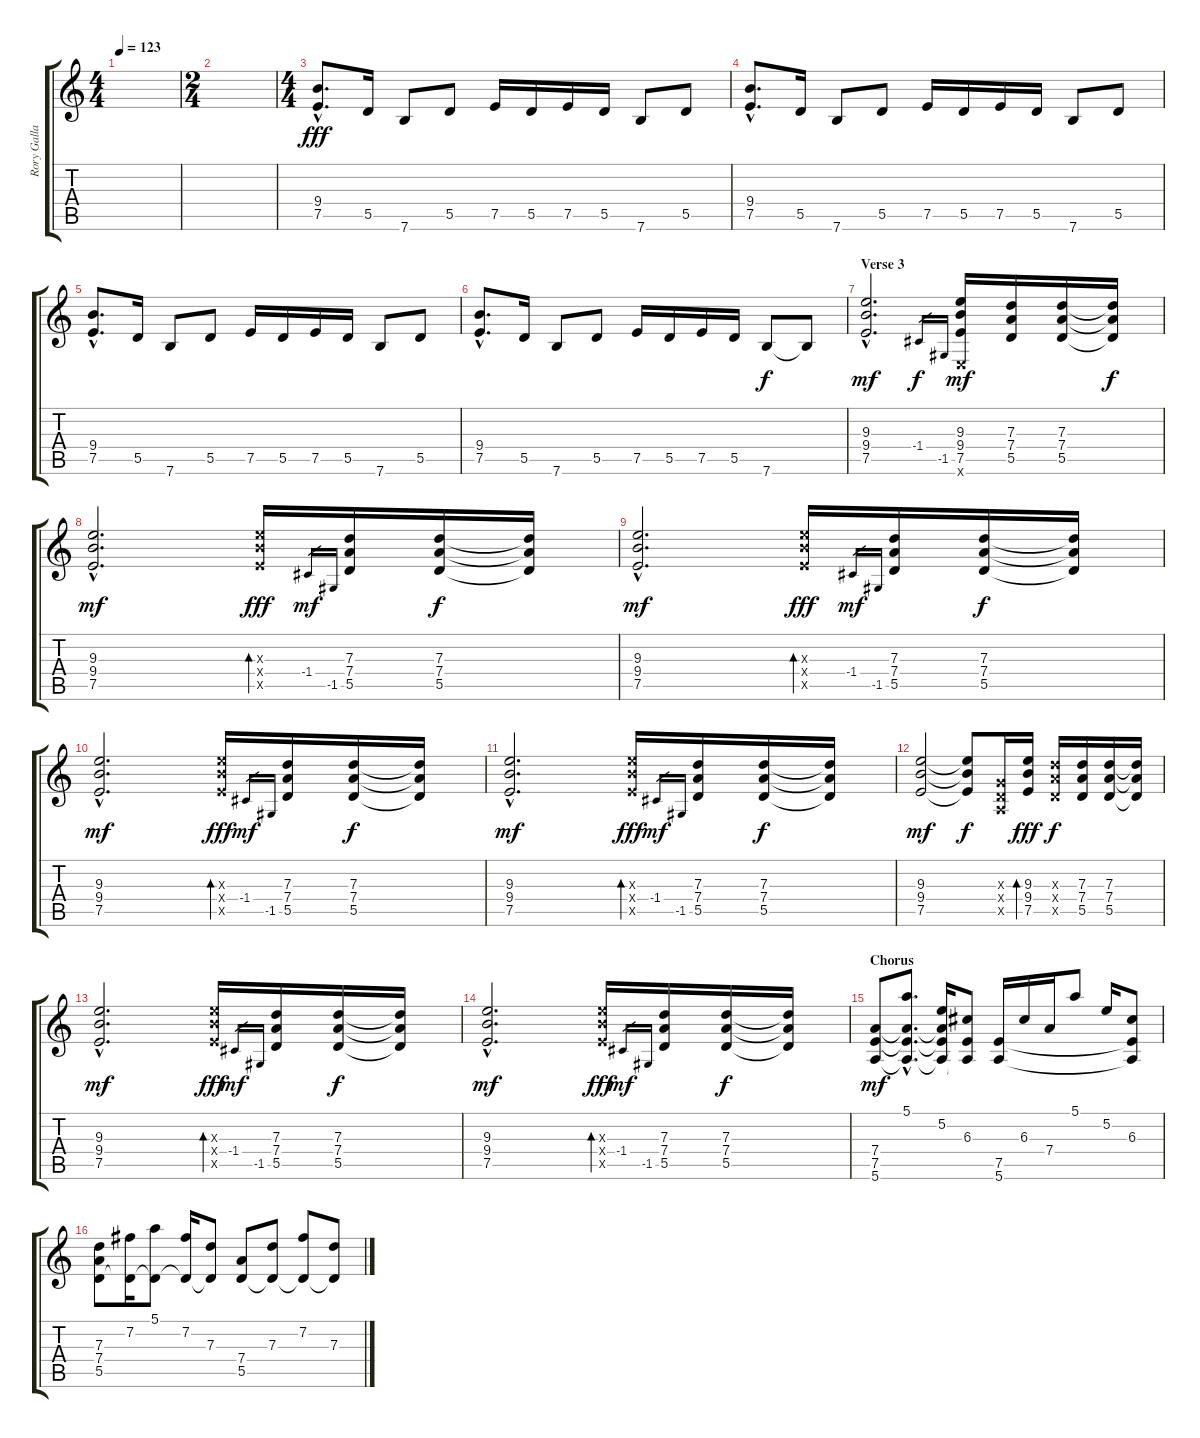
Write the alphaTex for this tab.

\track ("Rory Gallagher" "Rory Galla") {instrument distortionguitar}
\staff {score tabs}
\tuning (E4 B3 G3 D3 A2 E2) {hide}
\ts (4 4)
\tempo 123
\clef g2
\ks c
|
\ts (2 4)
|
\ts (4 4)
(9.4{hac} 7.5{hac}).8{d dy fff} 5.5.16 7.6.8 5.5.8 7.5.16 5.5.16 7.5.16 5.5.16 7.6.8 5.5.8 |
(9.4{hac} 7.5{hac}).8{d} 5.5.16 7.6.8 5.5.8 7.5.16 5.5.16 7.5.16 5.5.16 7.6.8 5.5.8 |
(9.4{hac} 7.5{hac}).8{d} 5.5.16 7.6.8 5.5.8 7.5.16 5.5.16 7.5.16 5.5.16 7.6.8 5.5.8 |
(9.4{hac} 7.5{hac}).8{d} 5.5.16 7.6.8 5.5.8 7.5.16 5.5.16 7.5.16 5.5.16 7.6.8{dy f} 7.6{t}.8 |
\section ("" "Verse 3")
(9.3{hac} 9.4{hac} 7.5{hac}).2{d dy mf} -1.4.16{gr dy f} -1.5.16{gr} (9.3 9.4 7.5 0.6{x}).16{dy mf} (7.3 7.4 5.5).16 (7.3 7.4 5.5).16 (7.3{t} 7.4{t} 5.5{t}).16{dy f} |
(9.3{hac} 9.4{hac} 7.5{hac}).2{d dy mf} (9.3{x} 9.4{x} 7.5{x}).16{bd 120 dy fff} -1.4.16{gr dy mf} -1.5.16{gr} (7.3 7.4 5.5).16 (7.3 7.4 5.5).16{dy f} (7.3{t} 7.4{t} 5.5{t}).16 |
(9.3{hac} 9.4{hac} 7.5{hac}).2{d dy mf} (9.3{x} 9.4{x} 7.5{x}).16{bd 120 dy fff} -1.4.16{gr dy mf} -1.5.16{gr} (7.3 7.4 5.5).16 (7.3 7.4 5.5).16{dy f} (7.3{t} 7.4{t} 5.5{t}).16 |
(9.3{hac} 9.4{hac} 7.5{hac}).2{d dy mf} (9.3{x} 9.4{x} 7.5{x}).16{bd 120 dy fff} -1.4.16{gr dy mf} -1.5.16{gr} (7.3 7.4 5.5).16 (7.3 7.4 5.5).16{dy f} (7.3{t} 7.4{t} 5.5{t}).16 |
(9.3{hac} 9.4{hac} 7.5{hac}).2{d dy mf} (9.3{x} 9.4{x} 7.5{x}).16{bd 120 dy fff} -1.4.16{gr dy mf} -1.5.16{gr} (7.3 7.4 5.5).16 (7.3 7.4 5.5).16{dy f} (7.3{t} 7.4{t} 5.5{t}).16 |
(9.3 9.4 7.5).2{dy mf} (9.3{t} 9.4{t} 7.5{t}).8{dy f} (0.3{x} 0.4{x} 0.5{x}).16 (9.3 9.4 7.5).16{bd 120 dy fff} (7.3{x} 7.4{x} 5.5{x}).16{dy f} (7.3 7.4 5.5).16 (7.3 7.4 5.5).16 (7.3{t} 7.4{t} 5.5{t}).16 |
(9.3{hac} 9.4{hac} 7.5{hac}).2{d dy mf} (9.3{x} 9.4{x} 7.5{x}).16{bd 120 dy fff} -1.4.16{gr dy mf} -1.5.16{gr} (7.3 7.4 5.5).16 (7.3 7.4 5.5).16{dy f} (7.3{t} 7.4{t} 5.5{t}).16 |
(9.3{hac} 9.4{hac} 7.5{hac}).2{d dy mf} (9.3{x} 9.4{x} 7.5{x}).16{bd 120 dy fff} -1.4.16{gr dy mf} -1.5.16{gr} (7.3 7.4 5.5).16 (7.3 7.4 5.5).16{dy f} (7.3{t} 7.4{t} 5.5{t}).16 |
\section ("" "Chorus")
(7.4 7.5 5.6).8{dy mf} (5.1{hac} 7.4{hac t} 7.5{hac t} 5.6{hac t}).8{d} (5.2 7.4{t} 7.5{t} 5.6{t}).16 (6.3 7.5{t} 5.6{t}).8 (7.5 5.6).16 6.3.16 7.4.16 5.1.8 5.2.16 (6.3 7.5{t} 5.6{t}).8 |
(7.3 7.4 5.5).8 (7.2 5.5{t}).16 (5.1 5.5{t}).8 (7.2 5.5{t}).16 (7.3 5.5{t}).8 (7.4 5.5).8 (7.3 5.5{t}).8 (7.2 5.5{t}).8 (7.3 5.5{t}).8
